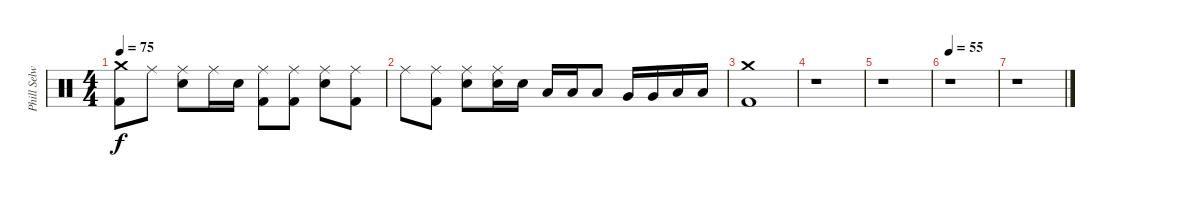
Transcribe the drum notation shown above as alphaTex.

\track ("Phill Selway" "Phill Selw") {instrument percussion}
\staff {score}
\articulation defaults
\ts (4 4)
\tempo 75
\clef neutral
\ks c
("Crash medium (hit)" "Kick (hit) 2").8{dy f} "Ride (middle)".8 ("Ride (middle)" "Snare (hit) 2").8 "Ride (middle)".16 "Snare (hit) 2".16 ("Ride (middle)" "Kick (hit) 2").8 ("Ride (middle)" "Kick (hit) 2").8 ("Ride (middle)" "Snare (hit) 2").8 ("Ride (middle)" "Kick (hit) 2").8 |
"Ride (middle)".8 ("Ride (middle)" "Kick (hit) 2").8 ("Ride (middle)" "Snare (hit) 2").8 ("Ride (middle)" "Snare (hit) 2").16 "Snare (hit) 2".16 "Low Tom (hit)".16 "Low Tom (hit)".16 "Low Tom (hit)".8 "Very Low Tom (hit)".16 "Very Low Tom (hit)".16 "Low Floor Tom (hit)".16 "Low Floor Tom (hit)".16 |
("Crash medium (hit)" "Kick (hit) 2").1 |
r.1 |
r.1 |
\tempo 55
r.1 |
r.1
